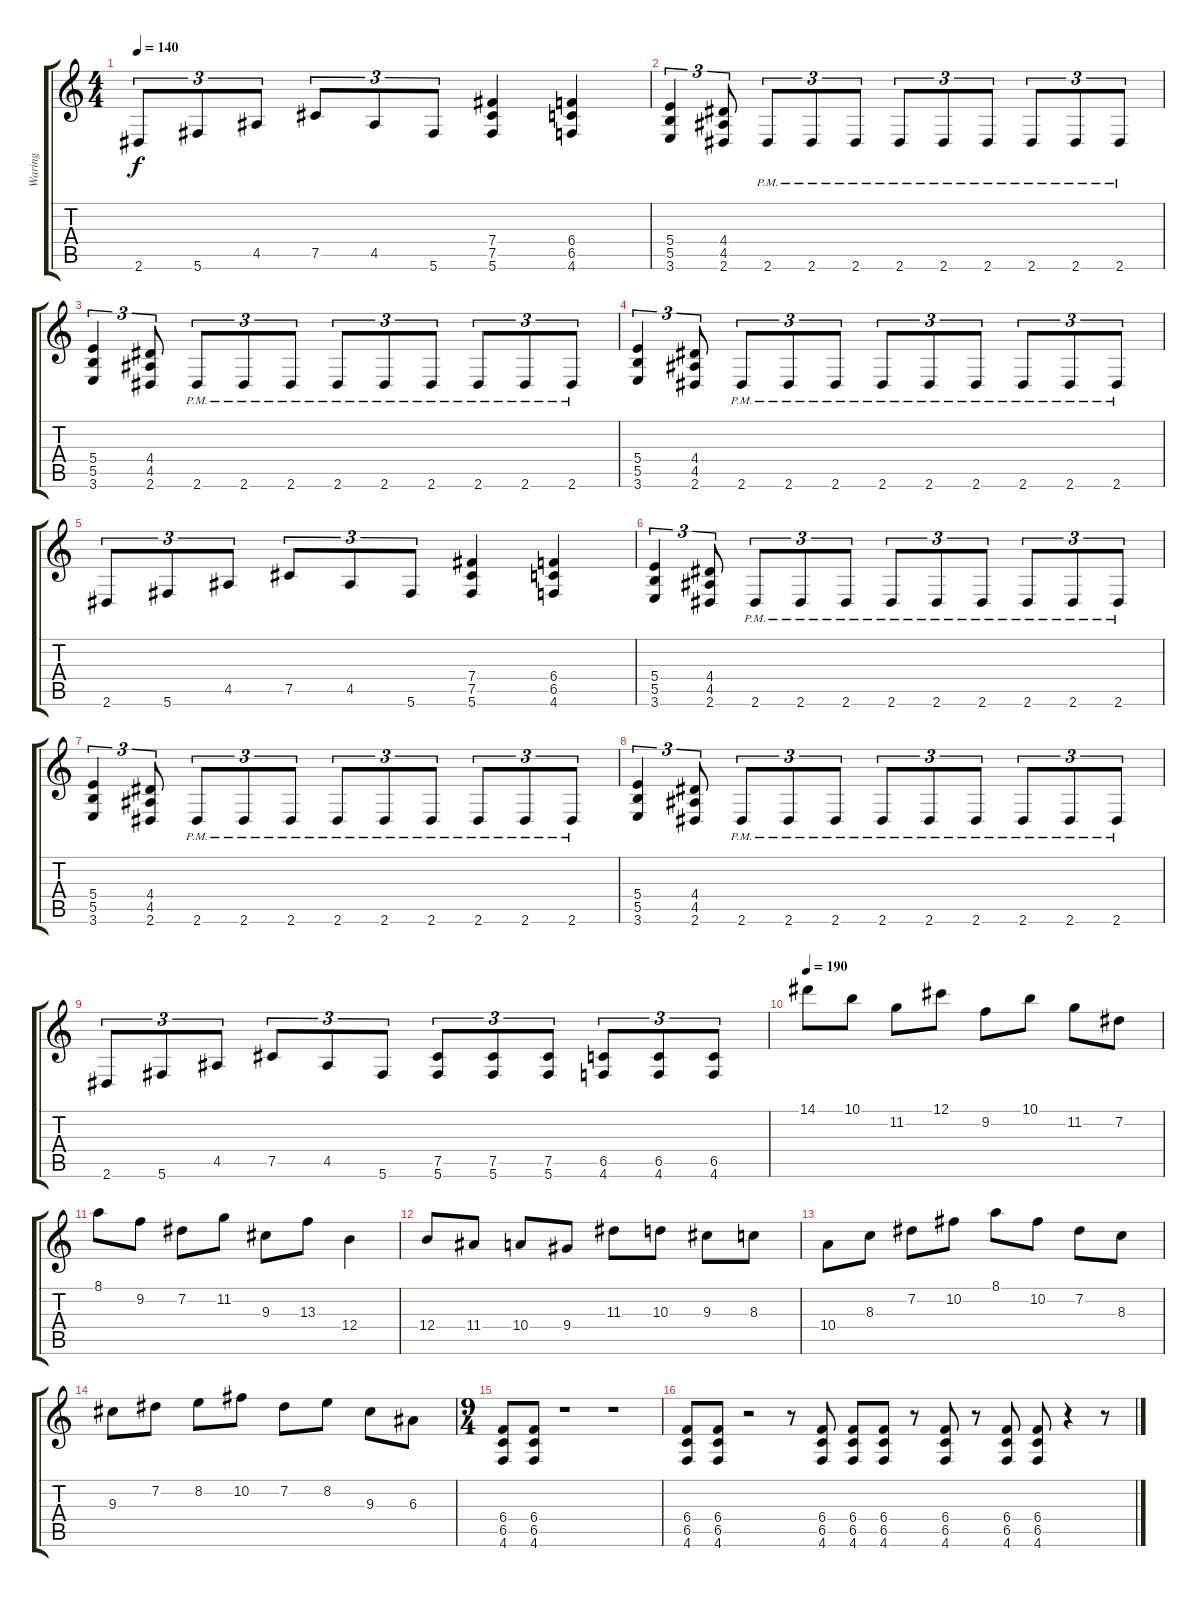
\track ("Waring" "Waring") {instrument distortionguitar}
\staff {score tabs}
\tuning (Db4 Ab3 E3 B2 Gb2 Db2) {hide}
\ts (4 4)
\tempo 140
\clef g2
\ks c
2.6.8{tu (3 2) dy f} 5.6.8{tu (3 2)} 4.5.8{tu (3 2)} 7.5.8{tu (3 2)} 4.5.8{tu (3 2)} 5.6.8{tu (3 2)} (7.4 7.5 5.6).4 (6.4 6.5 4.6).4 |
(5.4 5.5 3.6).4{tu (3 2)} (4.4 4.5 2.6).8{tu (3 2)} 2.6{pm}.8{tu (3 2)} 2.6{pm}.8{tu (3 2)} 2.6{pm}.8{tu (3 2)} 2.6{pm}.8{tu (3 2)} 2.6{pm}.8{tu (3 2)} 2.6{pm}.8{tu (3 2)} 2.6{pm}.8{tu (3 2)} 2.6{pm}.8{tu (3 2)} 2.6{pm}.8{tu (3 2)} |
(5.4 5.5 3.6).4{tu (3 2)} (4.4 4.5 2.6).8{tu (3 2)} 2.6{pm}.8{tu (3 2)} 2.6{pm}.8{tu (3 2)} 2.6{pm}.8{tu (3 2)} 2.6{pm}.8{tu (3 2)} 2.6{pm}.8{tu (3 2)} 2.6{pm}.8{tu (3 2)} 2.6{pm}.8{tu (3 2)} 2.6{pm}.8{tu (3 2)} 2.6{pm}.8{tu (3 2)} |
(5.4 5.5 3.6).4{tu (3 2)} (4.4 4.5 2.6).8{tu (3 2)} 2.6{pm}.8{tu (3 2)} 2.6{pm}.8{tu (3 2)} 2.6{pm}.8{tu (3 2)} 2.6{pm}.8{tu (3 2)} 2.6{pm}.8{tu (3 2)} 2.6{pm}.8{tu (3 2)} 2.6{pm}.8{tu (3 2)} 2.6{pm}.8{tu (3 2)} 2.6{pm}.8{tu (3 2)} |
2.6.8{tu (3 2)} 5.6.8{tu (3 2)} 4.5.8{tu (3 2)} 7.5.8{tu (3 2)} 4.5.8{tu (3 2)} 5.6.8{tu (3 2)} (7.4 7.5 5.6).4 (6.4 6.5 4.6).4 |
(5.4 5.5 3.6).4{tu (3 2)} (4.4 4.5 2.6).8{tu (3 2)} 2.6{pm}.8{tu (3 2)} 2.6{pm}.8{tu (3 2)} 2.6{pm}.8{tu (3 2)} 2.6{pm}.8{tu (3 2)} 2.6{pm}.8{tu (3 2)} 2.6{pm}.8{tu (3 2)} 2.6{pm}.8{tu (3 2)} 2.6{pm}.8{tu (3 2)} 2.6{pm}.8{tu (3 2)} |
(5.4 5.5 3.6).4{tu (3 2)} (4.4 4.5 2.6).8{tu (3 2)} 2.6{pm}.8{tu (3 2)} 2.6{pm}.8{tu (3 2)} 2.6{pm}.8{tu (3 2)} 2.6{pm}.8{tu (3 2)} 2.6{pm}.8{tu (3 2)} 2.6{pm}.8{tu (3 2)} 2.6{pm}.8{tu (3 2)} 2.6{pm}.8{tu (3 2)} 2.6{pm}.8{tu (3 2)} |
(5.4 5.5 3.6).4{tu (3 2)} (4.4 4.5 2.6).8{tu (3 2)} 2.6{pm}.8{tu (3 2)} 2.6{pm}.8{tu (3 2)} 2.6{pm}.8{tu (3 2)} 2.6{pm}.8{tu (3 2)} 2.6{pm}.8{tu (3 2)} 2.6{pm}.8{tu (3 2)} 2.6{pm}.8{tu (3 2)} 2.6{pm}.8{tu (3 2)} 2.6{pm}.8{tu (3 2)} |
2.6.8{tu (3 2)} 5.6.8{tu (3 2)} 4.5.8{tu (3 2)} 7.5.8{tu (3 2)} 4.5.8{tu (3 2)} 5.6.8{tu (3 2)} (7.5 5.6).8{tu (3 2)} (7.5 5.6).8{tu (3 2)} (7.5 5.6).8{tu (3 2)} (6.5 4.6).8{tu (3 2)} (6.5 4.6).8{tu (3 2)} (6.5 4.6).8{tu (3 2)} |
\tempo 190
14.1.8 10.1.8 11.2.8 12.1.8 9.2.8 10.1.8 11.2.8 7.2.8 |
8.1.8 9.2.8 7.2.8 11.2.8 9.3.8 13.3.8 12.4.4 |
12.4.8 11.4.8 10.4.8 9.4.8 11.3.8 10.3.8 9.3.8 8.3.8 |
10.4.8 8.3.8 7.2.8 10.2.8 8.1.8 10.2.8 7.2.8 8.3.8 |
9.3.8 7.2.8 8.2.8 10.2.8 7.2.8 8.2.8 9.3.8 6.3.8 |
\ts (9 4)
(6.4 6.5 4.6).8 (6.4 6.5 4.6).8 r.1 r.1 |
(6.4 6.5 4.6).8 (6.4 6.5 4.6).8 r.2 r.8 (6.4 6.5 4.6).8 (6.4 6.5 4.6).8 (6.4 6.5 4.6).8 r.8 (6.4 6.5 4.6).8 r.8 (6.4 6.5 4.6).8 (6.4 6.5 4.6).8 r.4 r.8
